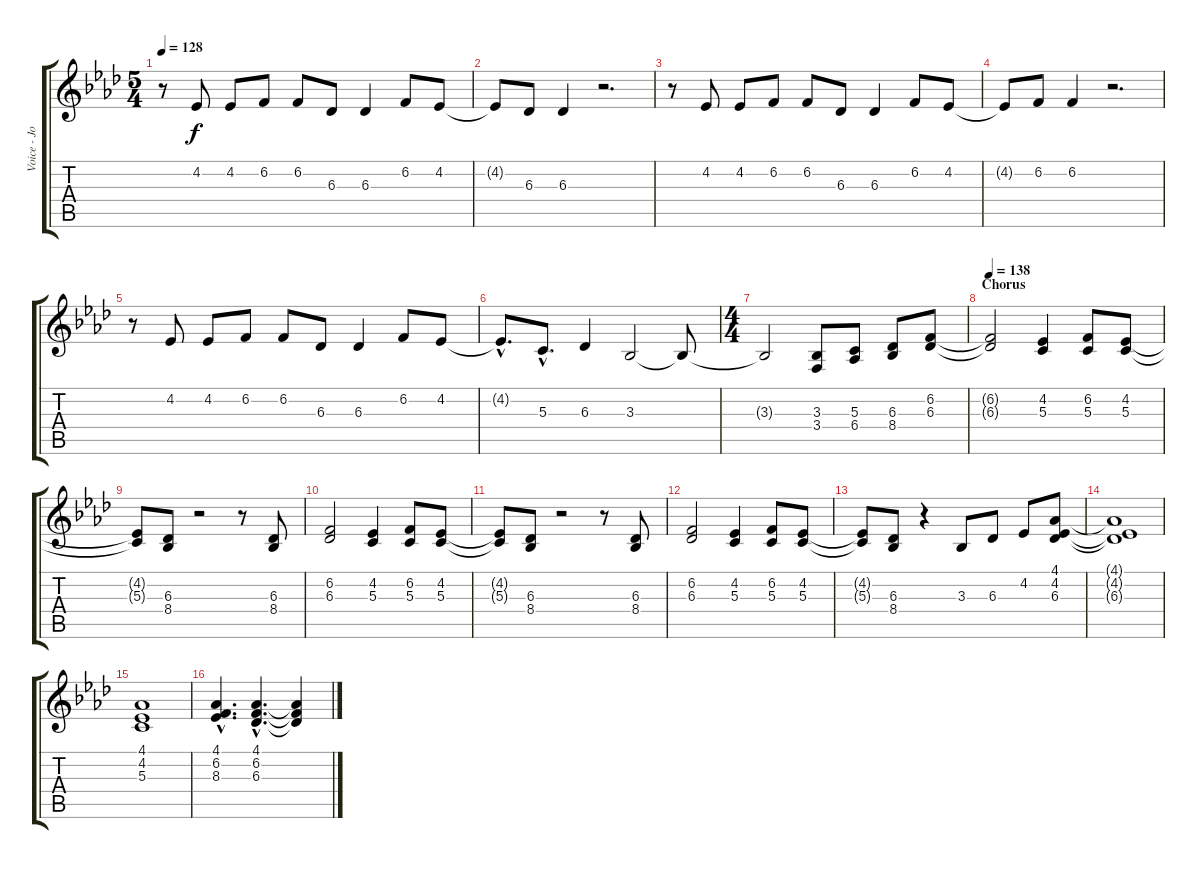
\track ("Voice - John Wetton" "Voice - Jo") {instrument synthbrass1}
\staff {score tabs}
\tuning (E4 B3 G3 D3 A2 E2) {hide}
\ts (5 4)
\tempo 128
\clef g2
\ks ab
r.8{dy f} 4.2.8 4.2.8 6.2.8 6.2.8 6.3.8 6.3.4 6.2.8 4.2.8 |
4.2{t}.8 6.3.8 6.3.4 r.2{d} |
r.8 4.2.8 4.2.8 6.2.8 6.2.8 6.3.8 6.3.4 6.2.8 4.2.8 |
4.2{t}.8 6.2.8 6.2.4 r.2{d} |
r.8 4.2.8 4.2.8 6.2.8 6.2.8 6.3.8 6.3.4 6.2.8 4.2.8 |
4.2{hac t}.8{d} 5.3{hac}.8{d} 6.3.4 3.3.2 3.3{t}.8 |
\ts (4 4)
3.3{t}.2 (3.3 3.4).8 (5.3 6.4).8 (6.3 8.4).8 (6.2 6.3).8 |
\section ("" "Chorus")
\tempo 138
(6.2{t} 6.3{t}).2 (4.2 5.3).4 (6.2 5.3).8 (4.2 5.3).8 |
(4.2{t} 5.3{t}).8 (6.3 8.4).8 r.2 r.8 (6.3 8.4).8 |
(6.2 6.3).2 (4.2 5.3).4 (6.2 5.3).8 (4.2 5.3).8 |
(4.2{t} 5.3{t}).8 (6.3 8.4).8 r.2 r.8 (6.3 8.4).8 |
(6.2 6.3).2 (4.2 5.3).4 (6.2 5.3).8 (4.2 5.3).8 |
(4.2{t} 5.3{t}).8 (6.3 8.4).8 r.4 3.3.8 6.3.8 4.2.8 (4.1 4.2 6.3).8 |
(4.1{t} 4.2{t} 6.3{t}).1 |
(4.1 4.2 5.3).1 |
(4.1{hac} 6.2{hac} 8.3{hac}).4{d} (4.1{hac} 6.2{hac} 6.3{hac}).4{d} (4.1{t} 6.2{t} 6.3{t}).4
